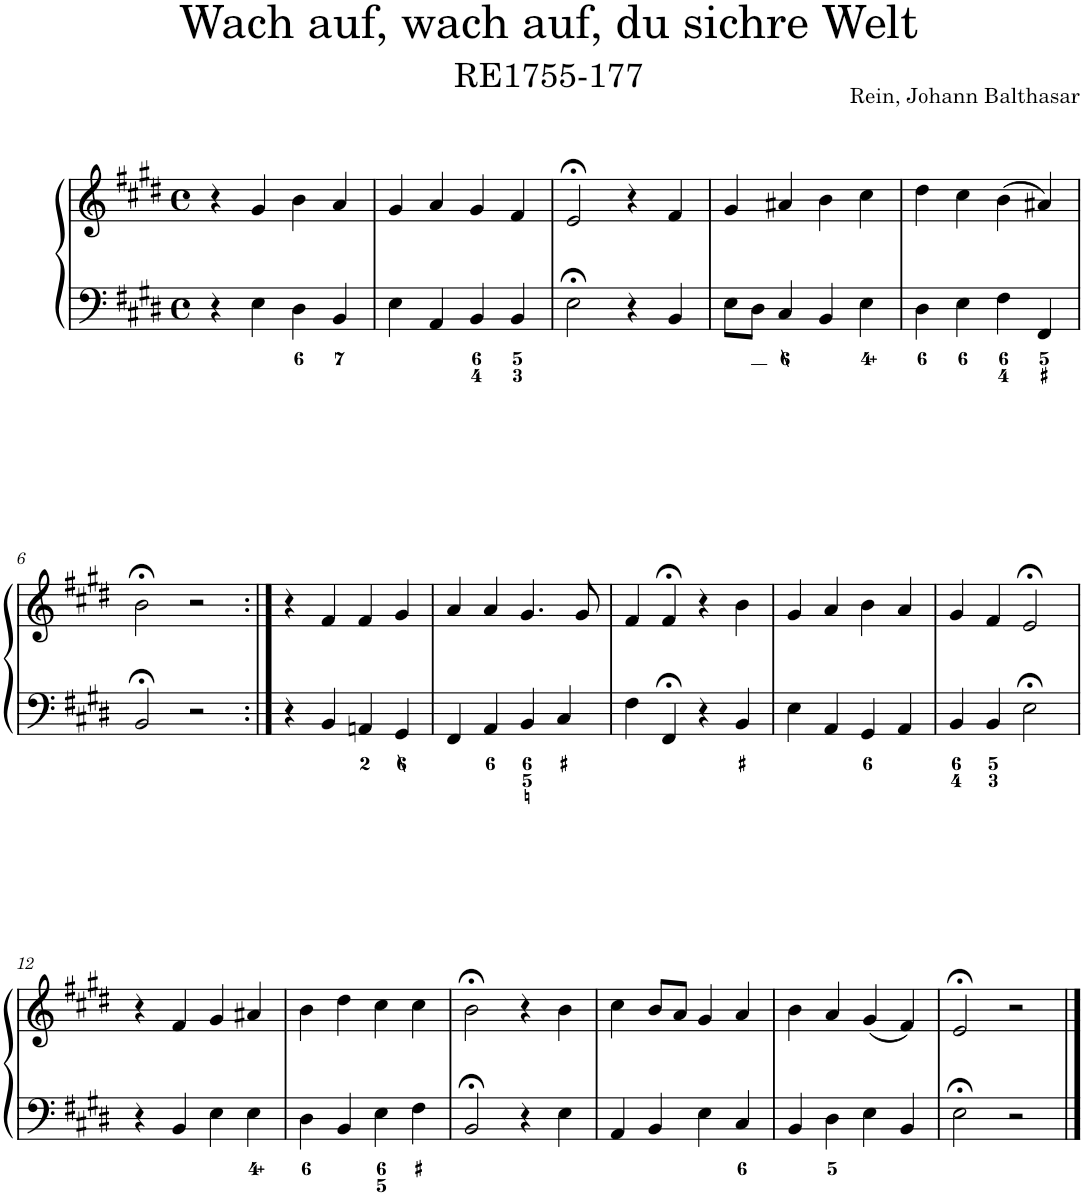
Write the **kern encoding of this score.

**kern	**kern
*part1	*part1
*staff2	*staff1
*I"Piano	*
*I'Pno.	*
*clefF4	*clefG2
*k[f#c#g#d#]	*k[f#c#g#d#]
*M4/4	*M4/4
*met(c)	*met(c)
=1	=1
4r	4r
4E\	4g#/
4D#\	4b\
4BB/	4a/
=2	=2
4E\	4g#/
4AA/	4a/
4BB/	4g#/
4BB/	4f#/
=3	=3
2E;<\	2e;</
4r	4r
4BB/	4f#/
=4	=4
8E\L	4g#/
8D#\J	.
4C#/	4a#X/
4BB/	4b\
4E\	4cc#\
=5	=5
4D#\	4dd#\
4E\	4cc#\
4F#\	(4b\
4FF#/	4a#X/)
!!LO:LB:g=z
=6	=6
2BB;</	2b;<\
2r	2r
=7:|!	=7:|!
4r	4r
4BB/	4f#/
4AAn/	4f#/
4GG#/	4g#/
=8	=8
4FF#/	4a/
4AA/	4a/
4BB/	4.g#/
4C#/	.
.	8g#/
=9	=9
4F#\	4f#/
4FF#;</	4f#;</
4r	4r
4BB/	4b\
=10	=10
4E\	4g#/
4AA/	4a/
4GG#/	4b\
4AA/	4a/
=11	=11
4BB/	4g#/
4BB/	4f#/
2E;<\	2e;</
!!LO:LB:g=z
=12	=12
4r	4r
4BB/	4f#/
4E\	4g#/
4E\	4a#X/
=13	=13
4D#\	4b\
4BB/	4dd#\
4E\	4cc#\
4F#\	4cc#\
=14	=14
2BB;</	2b;<\
4r	4r
4E\	4b\
=15	=15
4AA/	4cc#\
4BB/	8b/L
.	8a/J
4E\	4g#/
4C#/	4a/
=16	=16
4BB/	4b\
4D#\	4a/
4E\	(4g#/
4BB/	4f#/)
=17	=17
2E;<\	2e;</
2r	2r
==	==
*-	*-
